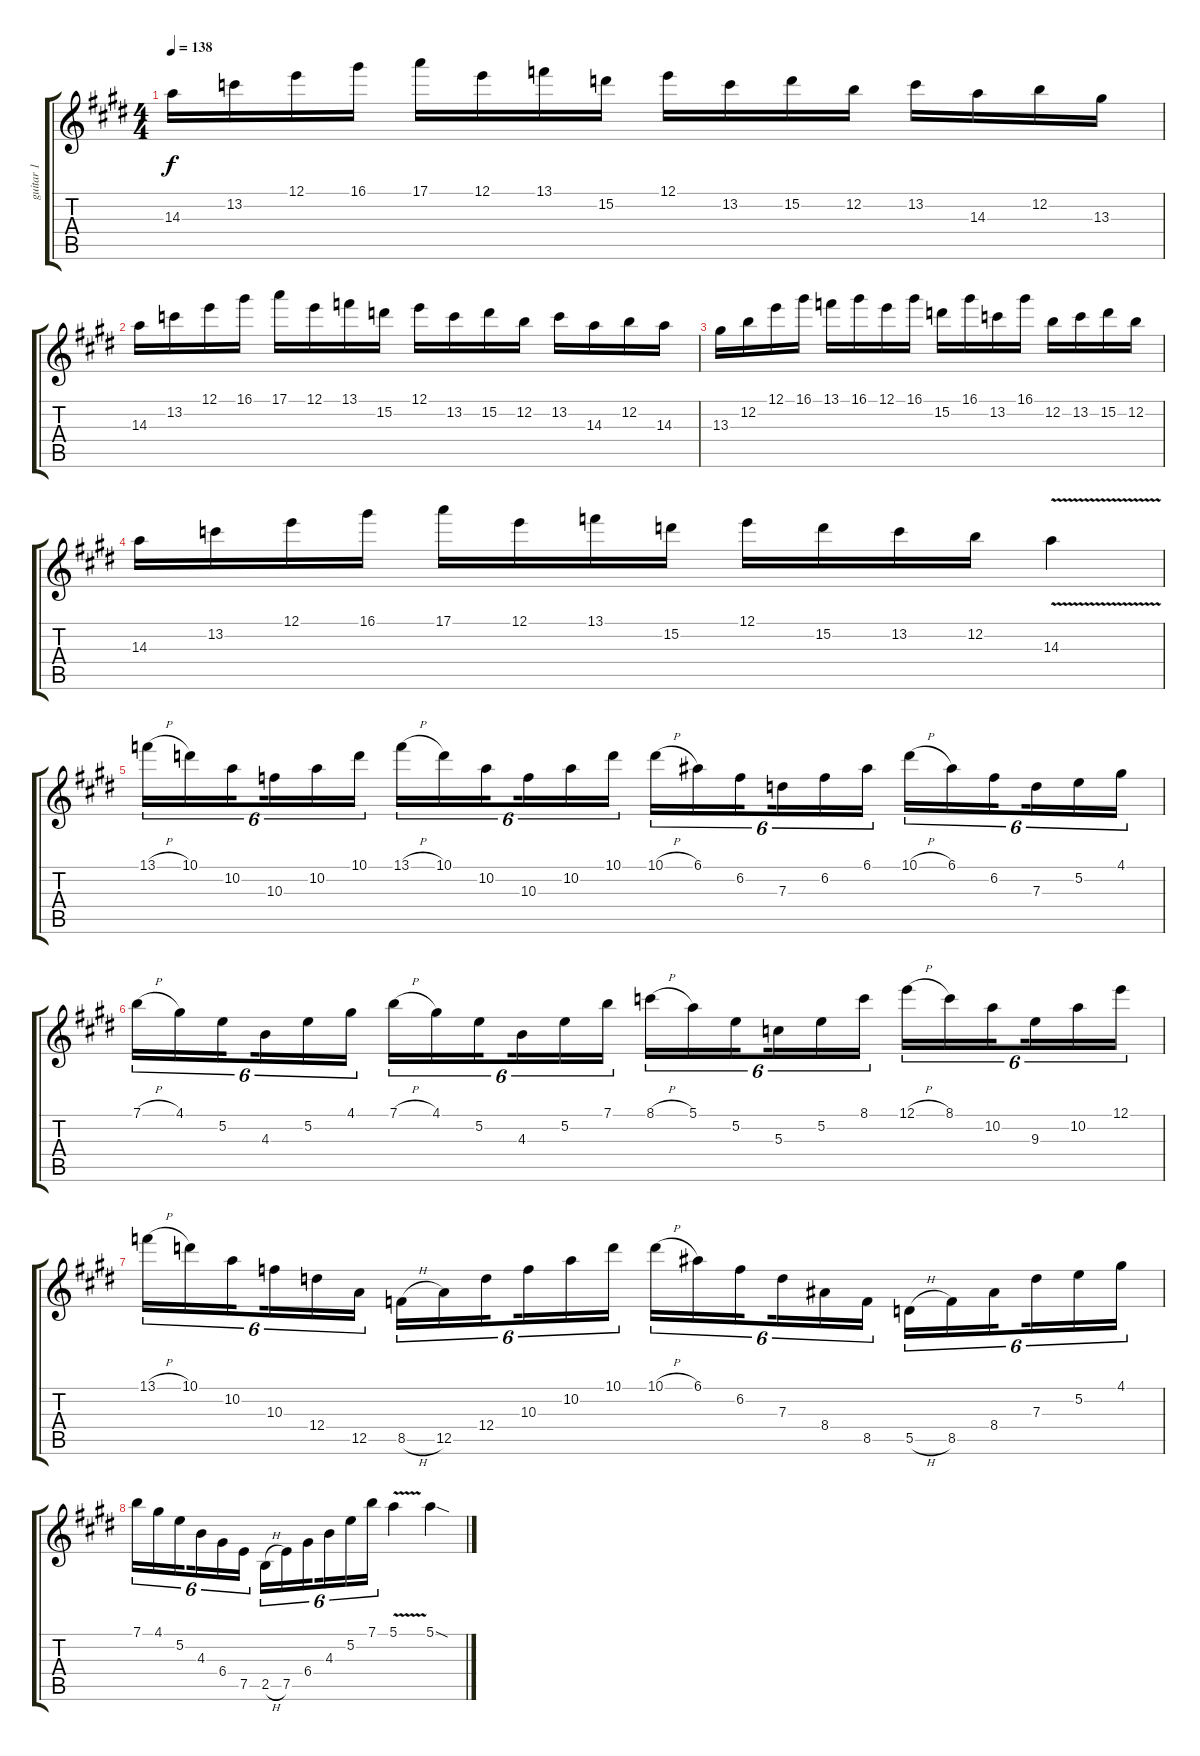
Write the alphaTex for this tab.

\track ("guitar 1" "guitar 1") {instrument overdrivenguitar}
\staff {score tabs}
\tuning (E4 B3 G3 D3 A2 E2) {hide}
\ts (4 4)
\tempo 138
\clef g2
\ks c#minor
14.3.16{dy f} 13.2.16 12.1.16 16.1.16 17.1.16 12.1.16 13.1.16 15.2.16 12.1.16 13.2.16 15.2.16 12.2.16 13.2.16 14.3.16 12.2.16 13.3.16 |
14.3.16 13.2.16 12.1.16 16.1.16 17.1.16 12.1.16 13.1.16 15.2.16 12.1.16 13.2.16 15.2.16 12.2.16 13.2.16 14.3.16 12.2.16 14.3.16 |
13.3.16 12.2.16 12.1.16 16.1.16 13.1.16 16.1.16 12.1.16 16.1.16 15.2.16 16.1.16 13.2.16 16.1.16 12.2.16 13.2.16 15.2.16 12.2.16 |
14.3.16 13.2.16 12.1.16 16.1.16 17.1.16 12.1.16 13.1.16 15.2.16 12.1.16 15.2.16 13.2.16 12.2.16 14.3{v}.4 |
13.1{h}.16{tu (6 4)} 10.1.16{tu (6 4)} 10.2.16{tu (6 4) beam splitsecondary} 10.3.16{tu (6 4)} 10.2.16{tu (6 4)} 10.1.16{tu (6 4)} 13.1{h}.16{tu (6 4)} 10.1.16{tu (6 4)} 10.2.16{tu (6 4) beam splitsecondary} 10.3.16{tu (6 4)} 10.2.16{tu (6 4)} 10.1.16{tu (6 4)} 10.1{h}.16{tu (6 4)} 6.1.16{tu (6 4)} 6.2.16{tu (6 4) beam splitsecondary} 7.3.16{tu (6 4)} 6.2.16{tu (6 4)} 6.1.16{tu (6 4)} 10.1{h}.16{tu (6 4)} 6.1.16{tu (6 4)} 6.2.16{tu (6 4) beam splitsecondary} 7.3.16{tu (6 4)} 5.2.16{tu (6 4)} 4.1.16{tu (6 4)} |
7.1{h}.16{tu (6 4)} 4.1.16{tu (6 4)} 5.2.16{tu (6 4) beam splitsecondary} 4.3.16{tu (6 4)} 5.2.16{tu (6 4)} 4.1.16{tu (6 4)} 7.1{h}.16{tu (6 4)} 4.1.16{tu (6 4)} 5.2.16{tu (6 4) beam splitsecondary} 4.3.16{tu (6 4)} 5.2.16{tu (6 4)} 7.1.16{tu (6 4)} 8.1{h}.16{tu (6 4)} 5.1.16{tu (6 4)} 5.2.16{tu (6 4) beam splitsecondary} 5.3.16{tu (6 4)} 5.2.16{tu (6 4)} 8.1.16{tu (6 4)} 12.1{h}.16{tu (6 4)} 8.1.16{tu (6 4)} 10.2.16{tu (6 4) beam splitsecondary} 9.3.16{tu (6 4)} 10.2.16{tu (6 4)} 12.1.16{tu (6 4)} |
13.1{h}.16{tu (6 4)} 10.1.16{tu (6 4)} 10.2.16{tu (6 4) beam splitsecondary} 10.3.16{tu (6 4)} 12.4.16{tu (6 4)} 12.5.16{tu (6 4)} 8.5{h}.16{tu (6 4)} 12.5.16{tu (6 4)} 12.4.16{tu (6 4) beam splitsecondary} 10.3.16{tu (6 4)} 10.2.16{tu (6 4)} 10.1.16{tu (6 4)} 10.1{h}.16{tu (6 4)} 6.1.16{tu (6 4)} 6.2.16{tu (6 4) beam splitsecondary} 7.3.16{tu (6 4)} 8.4.16{tu (6 4)} 8.5.16{tu (6 4)} 5.5{h}.16{tu (6 4)} 8.5.16{tu (6 4)} 8.4.16{tu (6 4) beam splitsecondary} 7.3.16{tu (6 4)} 5.2.16{tu (6 4)} 4.1.16{tu (6 4)} |
7.1.16{tu (6 4)} 4.1.16{tu (6 4)} 5.2.16{tu (6 4) beam splitsecondary} 4.3.16{tu (6 4)} 6.4.16{tu (6 4)} 7.5.16{tu (6 4)} 2.5{h}.16{tu (6 4)} 7.5.16{tu (6 4)} 6.4.16{tu (6 4) beam splitsecondary} 4.3.16{tu (6 4)} 5.2.16{tu (6 4)} 7.1.16{tu (6 4)} 5.1{v}.4 5.1{sod}.4
